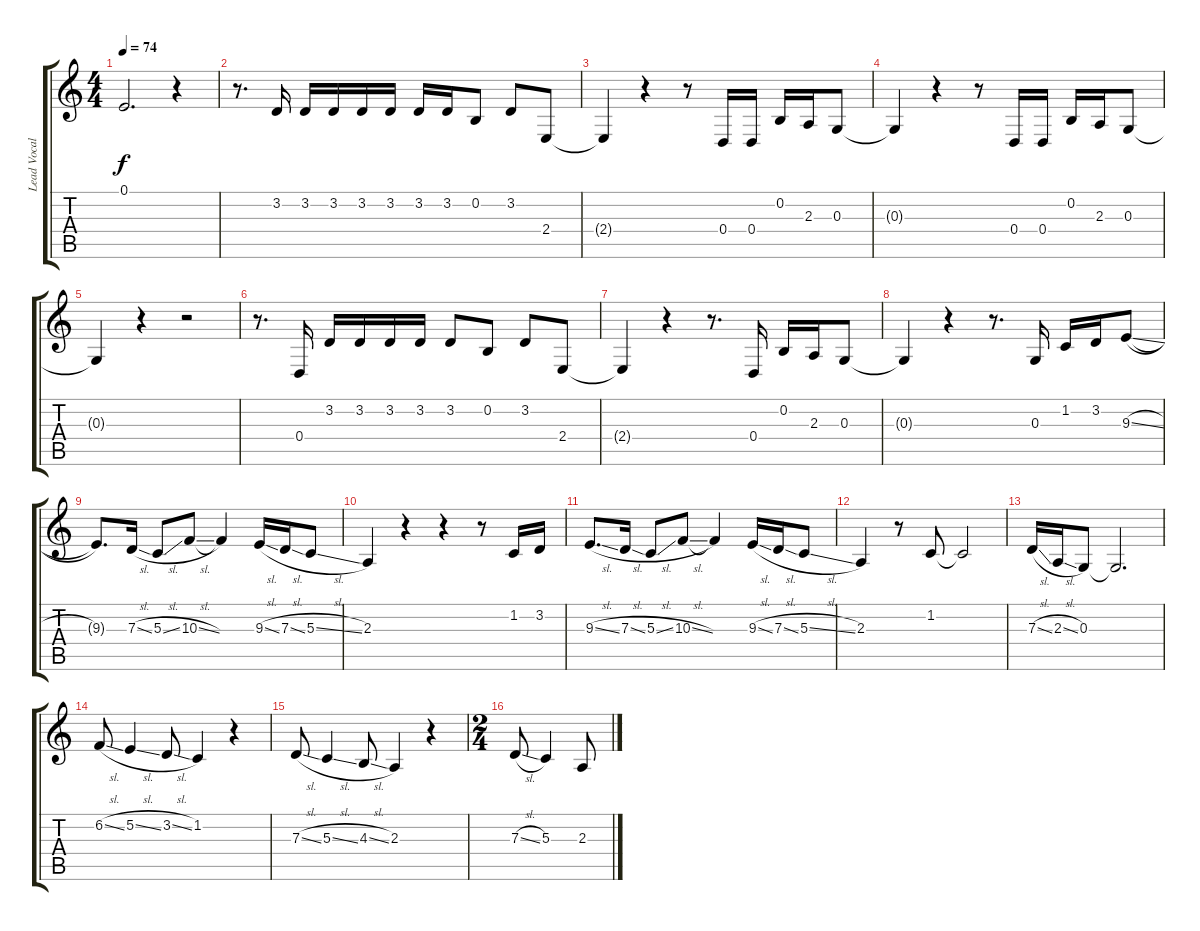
\track ("Lead Vocals" "Lead Vocal") {instrument voiceoohs}
\staff {score tabs}
\tuning (E4 B3 G3 D3 A2 E2) {hide}
\ts (4 4)
\tempo 74
\clef g2
\ks c
0.1.2{d dy f} r.4 |
r.8{d} 3.2.16 3.2.16 3.2.16 3.2.16 3.2.16 3.2.16 3.2.16 0.2.8 3.2.8 2.4.8 |
2.4{t}.4 r.4 r.8 0.4.16 0.4.16 0.2.16 2.3.16 0.3.8 |
0.3{t}.4 r.4 r.8 0.4.16 0.4.16 0.2.16 2.3.16 0.3.8 |
0.3{t}.4 r.4 r.2 |
r.8{d} 0.4.16 3.2.16 3.2.16 3.2.16 3.2.16 3.2.8 0.2.8 3.2.8 2.4.8 |
2.4{t}.4 r.4 r.8{d} 0.4.16 0.2.16 2.3.16 0.3.8 |
0.3{t}.4 r.4 r.8{d} 0.3.16 1.2.16 3.2.16 9.3{sl}.8 |
9.3{t}.8{d} 7.3{sl}.16 5.3{sl}.8 10.3{sl}.8 10.3{t}.4 9.3{sl}.16 7.3{sl}.16 5.3{sl}.8 |
2.3.4 r.4 r.4 r.8 1.2.16 3.2.16 |
9.3{sl}.8{d} 7.3{sl}.16 5.3{sl}.8 10.3{sl}.8 10.3{t}.4 9.3{sl}.16 7.3{sl}.16 5.3{sl}.8 |
2.3.4 r.8 1.2.8 1.2{t}.2 |
7.3{sl}.16 2.3{sl}.16 0.3.8 0.3{t}.2{d} |
6.2{sl}.8 5.2{sl}.4 3.2{sl}.8 1.2.4 r.4 |
7.3{sl}.8 5.3{sl}.4 4.3{sl}.8 2.3.4 r.4 |
\ts (2 4)
7.3{sl}.8 5.3.4 2.3{sl}.8
